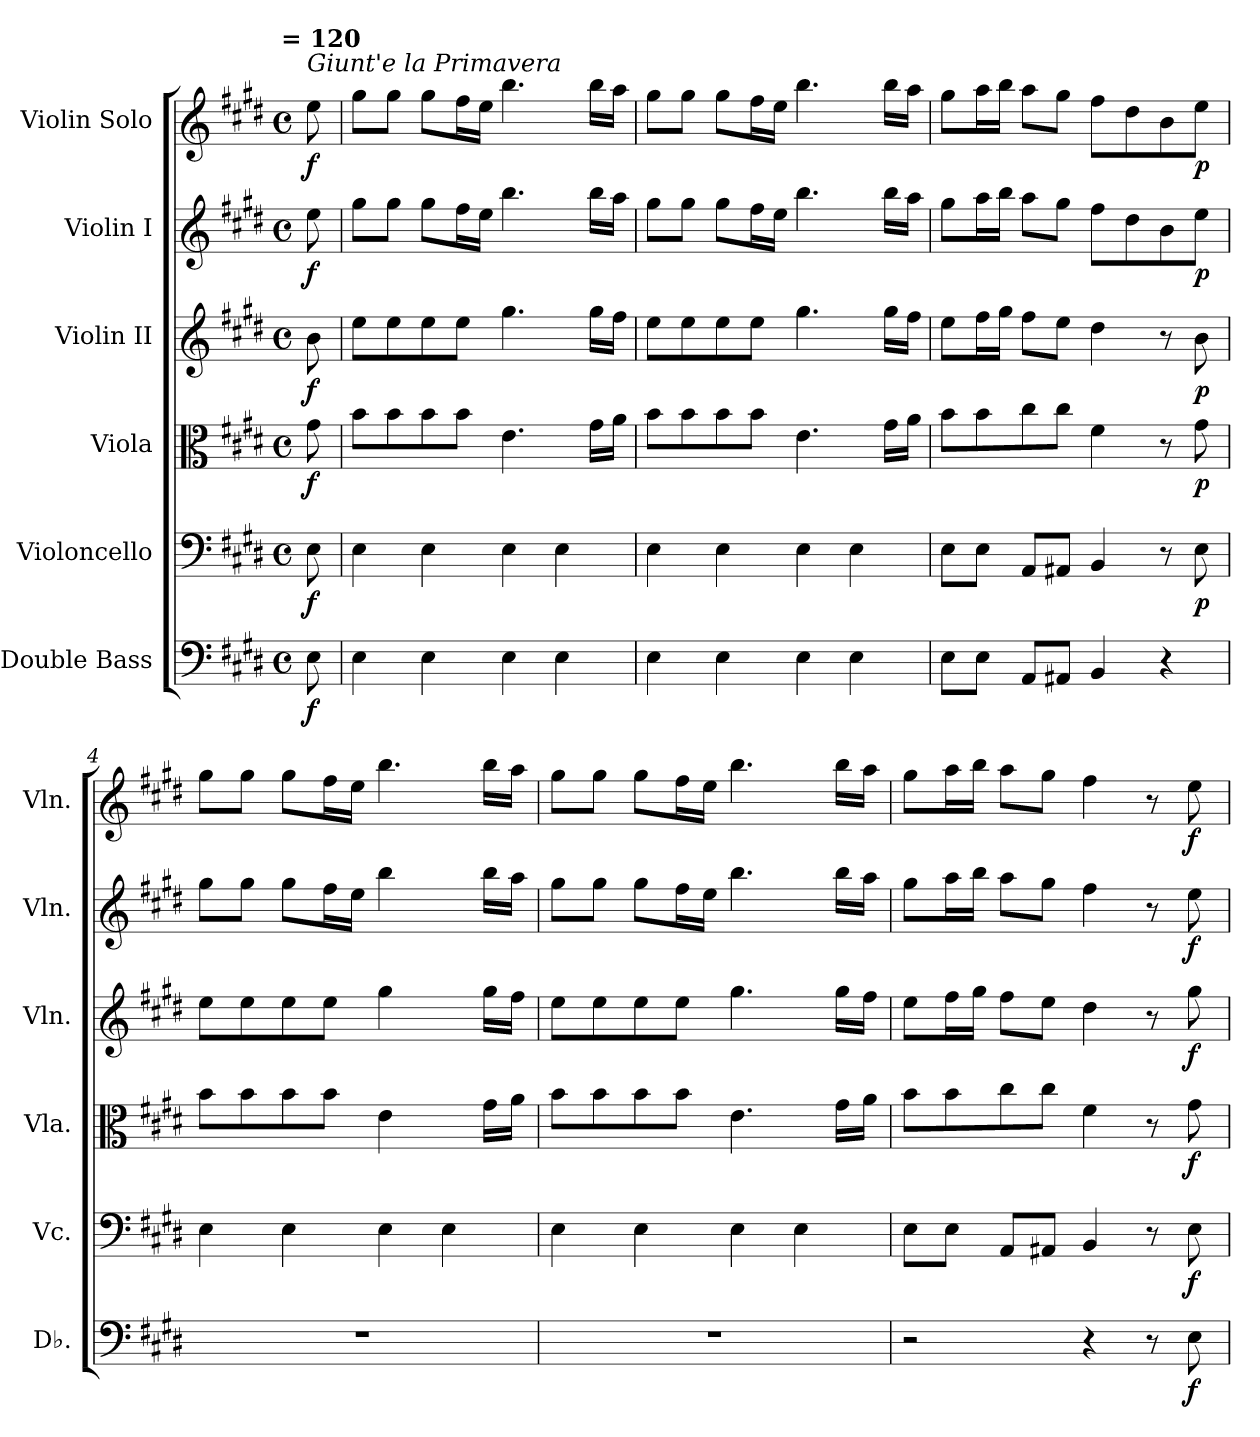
**kern	**dynam	**kern	**dynam	**kern	**dynam	**kern	**dynam	**kern	**dynam	**kern	**dynam
*part6	*part6	*part5	*part5	*part4	*part4	*part3	*part3	*part2	*part2	*part1	*part1
*staff6	*staff6	*staff5	*staff5	*staff4	*staff4	*staff3	*staff3	*staff2	*staff2	*staff1	*staff1
*I"Double Bass	*	*I"Violoncello	*	*I"Viola	*	*I"Violin II	*	*I"Violin I	*	*I"Violin Solo	*
*I'Db.	*	*I'Vc.	*	*I'Vla.	*	*I'Vln.	*	*I'Vln.	*	*I'Vln.	*
*clefF4	*	*clefF4	*	*clefC3	*	*clefG2	*	*clefG2	*	*clefG2	*
*ITrd7c12	*	*	*	*	*	*	*	*	*	*	*
*k[f#c#g#d#]	*	*k[f#c#g#d#]	*	*k[f#c#g#d#]	*	*k[f#c#g#d#]	*	*k[f#c#g#d#]	*	*k[f#c#g#d#]	*
!!LO:TX:omd:t= = 120
*M4/4	*	*M4/4	*	*M4/4	*	*M4/4	*	*M4/4	*	*M4/4	*
*met(c)	*	*met(c)	*	*met(c)	*	*met(c)	*	*met(c)	*	*met(c)	*
*MM120	*	*MM120	*	*MM120	*	*MM120	*	*MM120	*	*MM144	*
=	=	=	=	=	=	=	=	=	=	=	=
!	!	!	!	!	!	!	!	!	!	!LO:TX:a:i:t=Giunt'e la Primavera	!
!	!LO:DY:b	!	!LO:DY:b	!	!LO:DY:b	!	!LO:DY:b	!	!LO:DY:b	!	!LO:DY:b
8EE\	f	8E\	f	8g#\	f	8b\	f	8ee\	f	8ee\	f
=1	=1	=1	=1	=1	=1	=1	=1	=1	=1	=1	=1
4EE\	.	4E\	.	8b\L	.	8ee\L	.	8gg#\L	.	8gg#\L	.
.	.	.	.	8b\	.	8ee\	.	8gg#\J	.	8gg#\J	.
4EE\	.	4E\	.	8b\	.	8ee\	.	8gg#\L	.	8gg#\L	.
.	.	.	.	8b\J	.	8ee\J	.	16ff#\L	.	16ff#\L	.
.	.	.	.	.	.	.	.	16ee\JJ	.	16ee\JJ	.
4EE\	.	4E\	.	4.e\	.	4.gg#\	.	4.bb\	.	4.bb\	.
4EE\	.	4E\	.	.	.	.	.	.	.	.	.
.	.	.	.	16g#\LL	.	16gg#\LL	.	16bb\LL	.	16bb\LL	.
.	.	.	.	16a\JJ	.	16ff#\JJ	.	16aa\JJ	.	16aa\JJ	.
=2	=2	=2	=2	=2	=2	=2	=2	=2	=2	=2	=2
4EE\	.	4E\	.	8b\L	.	8ee\L	.	8gg#\L	.	8gg#\L	.
.	.	.	.	8b\	.	8ee\	.	8gg#\J	.	8gg#\J	.
4EE\	.	4E\	.	8b\	.	8ee\	.	8gg#\L	.	8gg#\L	.
.	.	.	.	8b\J	.	8ee\J	.	16ff#\L	.	16ff#\L	.
.	.	.	.	.	.	.	.	16ee\JJ	.	16ee\JJ	.
4EE\	.	4E\	.	4.e\	.	4.gg#\	.	4.bb\	.	4.bb\	.
4EE\	.	4E\	.	.	.	.	.	.	.	.	.
.	.	.	.	16g#\LL	.	16gg#\LL	.	16bb\LL	.	16bb\LL	.
.	.	.	.	16a\JJ	.	16ff#\JJ	.	16aa\JJ	.	16aa\JJ	.
=3	=3	=3	=3	=3	=3	=3	=3	=3	=3	=3	=3
8EE\L	.	8E\L	.	8b\L	.	8ee\L	.	8gg#\L	.	8gg#\L	.
8EE\J	.	8E\J	.	8b\	.	16ff#\L	.	16aa\L	.	16aa\L	.
.	.	.	.	.	.	16gg#\JJ	.	16bb\JJ	.	16bb\JJ	.
8AAA/L	.	8AA/L	.	8cc#\	.	8ff#\L	.	8aa\L	.	8aa\L	.
8AAA#X/J	.	8AA#X/J	.	8cc#\J	.	8ee\J	.	8gg#\J	.	8gg#\J	.
4BBB/	.	4BB/	.	4f#\	.	4dd#\	.	8ff#\L	.	8ff#\L	.
.	.	.	.	.	.	.	.	8dd#\	.	8dd#\	.
4r	.	8r	.	8r	.	8r	.	8b\	.	8b\	.
!	!	!	!LO:DY:b	!	!LO:DY:b	!	!LO:DY:b	!	!LO:DY:b	!	!LO:DY:b
.	.	8E\	p	8g#\	p	8b\	p	8ee\J	p	8ee\J	p
=4	=4	=4	=4	=4	=4	=4	=4	=4	=4	=4	=4
1r	.	4E\	.	8b\L	.	8ee\L	.	8gg#\L	.	8gg#\L	.
.	.	.	.	8b\	.	8ee\	.	8gg#\J	.	8gg#\J	.
.	.	4E\	.	8b\	.	8ee\	.	8gg#\L	.	8gg#\L	.
.	.	.	.	8b\J	.	8ee\J	.	16ff#\L	.	16ff#\L	.
.	.	.	.	.	.	.	.	16ee\JJ	.	16ee\JJ	.
.	.	4E\	.	4e\	.	4gg#\	.	4bb\	.	4.bb\	.
.	.	4E\	.	8ryy	.	8ryy	.	8ryy	.	.	.
.	.	.	.	16g#\LL	.	16gg#\LL	.	16bb\LL	.	16bb\LL	.
.	.	.	.	16a\JJ	.	16ff#\JJ	.	16aa\JJ	.	16aa\JJ	.
!!LO:LB:g=z
=5	=5	=5	=5	=5	=5	=5	=5	=5	=5	=5	=5
1r	.	4E\	.	8b\L	.	8ee\L	.	8gg#\L	.	8gg#\L	.
.	.	.	.	8b\	.	8ee\	.	8gg#\J	.	8gg#\J	.
.	.	4E\	.	8b\	.	8ee\	.	8gg#\L	.	8gg#\L	.
.	.	.	.	8b\J	.	8ee\J	.	16ff#\L	.	16ff#\L	.
.	.	.	.	.	.	.	.	16ee\JJ	.	16ee\JJ	.
.	.	4E\	.	4.e\	.	4.gg#\	.	4.bb\	.	4.bb\	.
.	.	4E\	.	.	.	.	.	.	.	.	.
.	.	.	.	16g#\LL	.	16gg#\LL	.	16bb\LL	.	16bb\LL	.
.	.	.	.	16a\JJ	.	16ff#\JJ	.	16aa\JJ	.	16aa\JJ	.
=6	=6	=6	=6	=6	=6	=6	=6	=6	=6	=6	=6
2r	.	8E\L	.	8b\L	.	8ee\L	.	8gg#\L	.	8gg#\L	.
.	.	8E\J	.	8b\	.	16ff#\L	.	16aa\L	.	16aa\L	.
.	.	.	.	.	.	16gg#\JJ	.	16bb\JJ	.	16bb\JJ	.
.	.	8AA/L	.	8cc#\	.	8ff#\L	.	8aa\L	.	8aa\L	.
.	.	8AA#X/J	.	8cc#\J	.	8ee\J	.	8gg#\J	.	8gg#\J	.
4r	.	4BB/	.	4f#\	.	4dd#\	.	4ff#\	.	4ff#\	.
8r	.	8r	.	8r	.	8r	.	8r	.	8r	.
!	!LO:DY:b	!	!LO:DY:b	!	!LO:DY:b	!	!LO:DY:b	!	!LO:DY:b	!	!LO:DY:b
8EE\	f	8E\	f	8g#\	f	8gg#\	f	8ee\	f	8ee\	f
=	=	=	=	=	=	=	=	=	=	=	=
*-	*-	*-	*-	*-	*-	*-	*-	*-	*-	*-	*-
